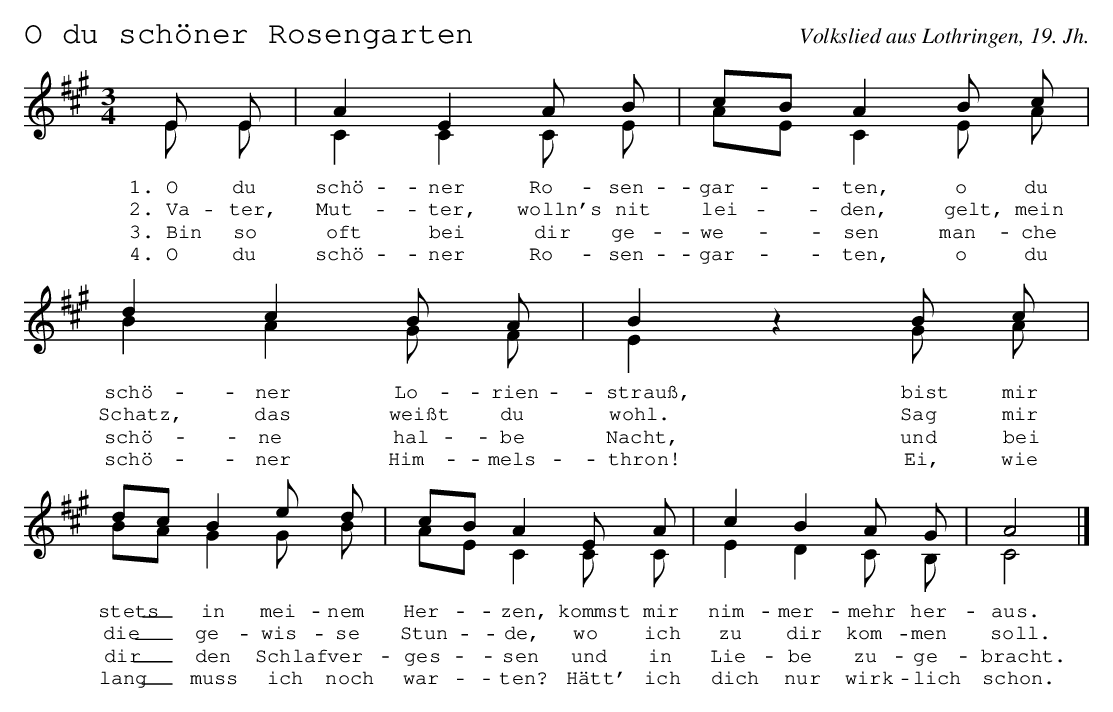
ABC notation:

X:1
T:O du schöner Rosengarten
O:Volkslied aus Lothringen, 19. Jh.
M:3/4
L:1/8
Q:1/4=80
K:A
%%score (1 2)
V:1
E E|A2E2A B|cB A2 B c|d2c2B A|B2z2B c|
w:1.~O du schö-ner Ro-sen-gar-_ ten, o du schö-ner Lo-rien-strauß, bist mir
w:2.~Va-ter, Mut-ter, wolln's nit lei-_den, gelt, mein Schatz, das weißt du wohl. Sag mir
w:3.~Bin so oft bei dir ge-we-_sen man-che schö-ne hal-be Nacht, und bei
w:4.~O du schö-ner Ro-sen-gar-_ ten, o du schö-ner Him-mels-thron! Ei, wie
dcB2e d|cBA2E A|c2B2A G|A4|]
w:stets_ in mei-nem Her-_ zen, kommst mir nim-mer-mehr her-aus.
w:die_ ge-wis-se Stun-_ de, wo ich zu dir kom-men soll.
w:dir_ den Schlaf ver-ges-_sen und in Lie-be zu-ge-bracht.
w:lang_ muss ich noch war-_ten? Hätt' ich dich nur wirk-lich schon.
V:2
E E|C2C2C E| AEC2E A|B2A2G F |E2z2G A|
BAG2G B|AEC2C C|E2D2C B,|C4|]
